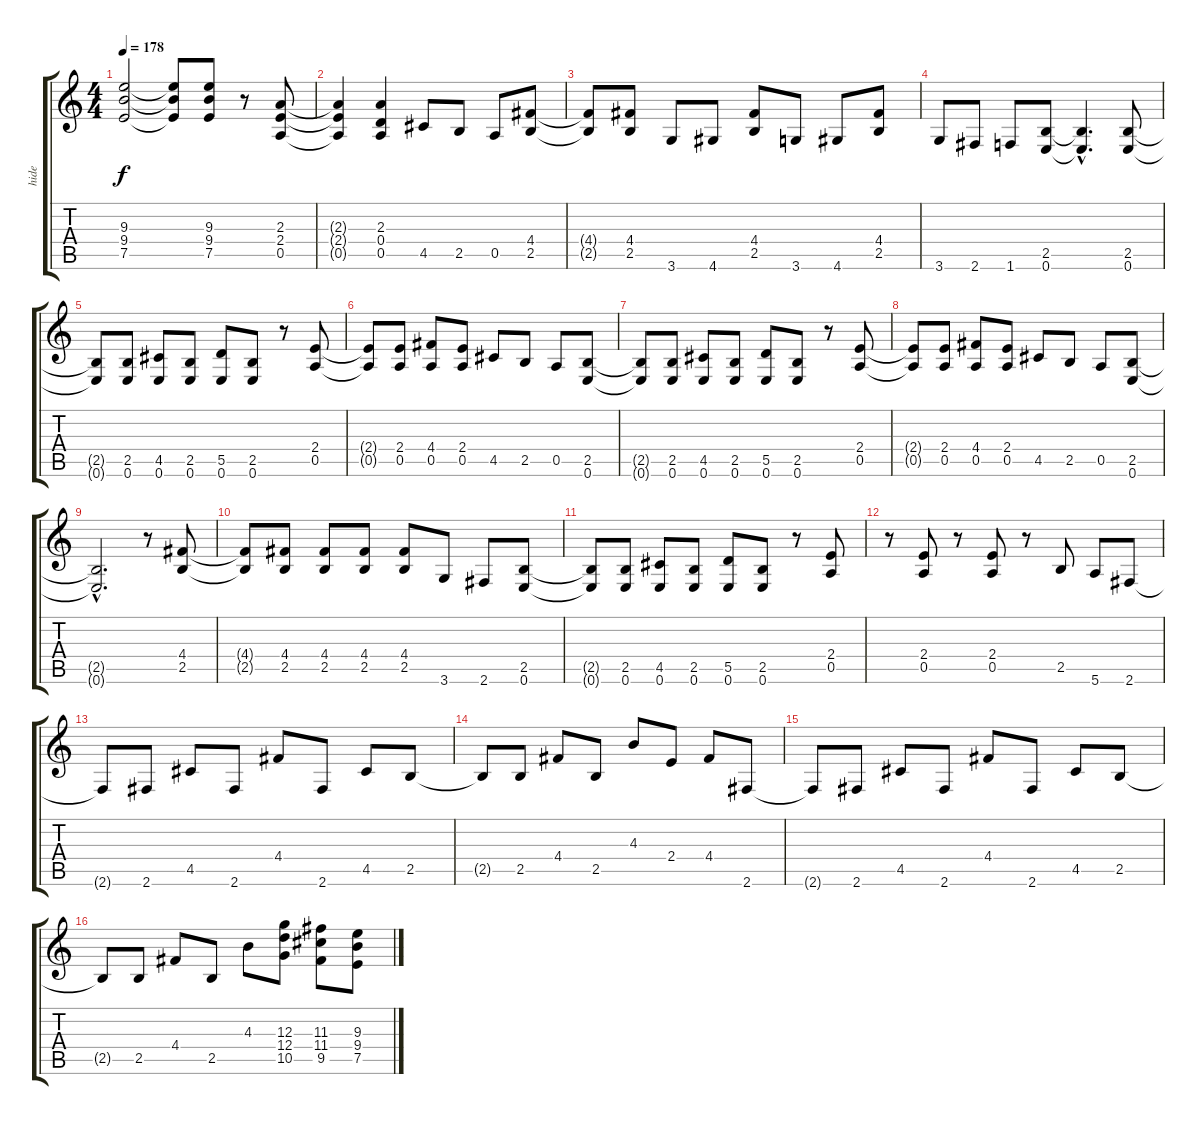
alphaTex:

\track ("hide" "hide") {instrument distortionguitar}
\staff {score tabs}
\tuning (E4 B3 G3 D3 A2 E2) {hide}
\ts (4 4)
\tempo 178
\clef g2
\ks c
(9.3{t} 9.4{t} 7.5{t}).2{dy f} (9.3{t} 9.4{t} 7.5{t}).8 (9.3 9.4 7.5).8 r.8 (2.3 2.4 0.5).8 |
(2.3{t} 2.4{t} 0.5{t}).4 (2.3 0.4 0.5).4 4.5.8 2.5.8 0.5.8 (4.4 2.5).8 |
(4.4{t} 2.5{t}).8 (4.4 2.5).8 3.6.8 4.6.8 (4.4 2.5).8 3.6.8 4.6.8 (4.4 2.5).8 |
3.6.8 2.6.8 1.6.8 (2.5 0.6).8 (2.5{hac t} 0.6{hac t}).4{d} (2.5 0.6).8 |
(2.5{t} 0.6{t}).8 (2.5 0.6).8 (4.5 0.6).8 (2.5 0.6).8 (5.5 0.6).8 (2.5 0.6).8 r.8 (2.4 0.5).8 |
(2.4{t} 0.5{t}).8 (2.4 0.5).8 (4.4 0.5).8 (2.4 0.5).8 4.5.8 2.5.8 0.5.8 (2.5 0.6).8 |
(2.5{t} 0.6{t}).8 (2.5 0.6).8 (4.5 0.6).8 (2.5 0.6).8 (5.5 0.6).8 (2.5 0.6).8 r.8 (2.4 0.5).8 |
(2.4{t} 0.5{t}).8 (2.4 0.5).8 (4.4 0.5).8 (2.4 0.5).8 4.5.8 2.5.8 0.5.8 (2.5 0.6).8 |
(2.5{hac t} 0.6{hac t}).2{d} r.8 (4.4 2.5).8 |
(4.4{t} 2.5{t}).8 (4.4 2.5).8 (4.4 2.5).8 (4.4 2.5).8 (4.4 2.5).8 3.6.8 2.6.8 (2.5 0.6).8 |
(2.5{t} 0.6{t}).8 (2.5 0.6).8 (4.5 0.6).8 (2.5 0.6).8 (5.5 0.6).8 (2.5 0.6).8 r.8 (2.4 0.5).8 |
r.8 (2.4 0.5).8 r.8 (2.4 0.5).8 r.8 2.5.8 5.6.8 2.6.8 |
2.6{t}.8 2.6.8 4.5.8 2.6.8 4.4.8 2.6.8 4.5.8 2.5.8 |
2.5{t}.8 2.5.8 4.4.8 2.5.8 4.3.8 2.4.8 4.4.8 2.6.8 |
2.6{t}.8 2.6.8 4.5.8 2.6.8 4.4.8 2.6.8 4.5.8 2.5.8 |
2.5{t}.8 2.5.8 4.4.8 2.5.8 4.3.8 (12.3 12.4 10.5).8 (11.3 11.4 9.5).8 (9.3 9.4 7.5).8
